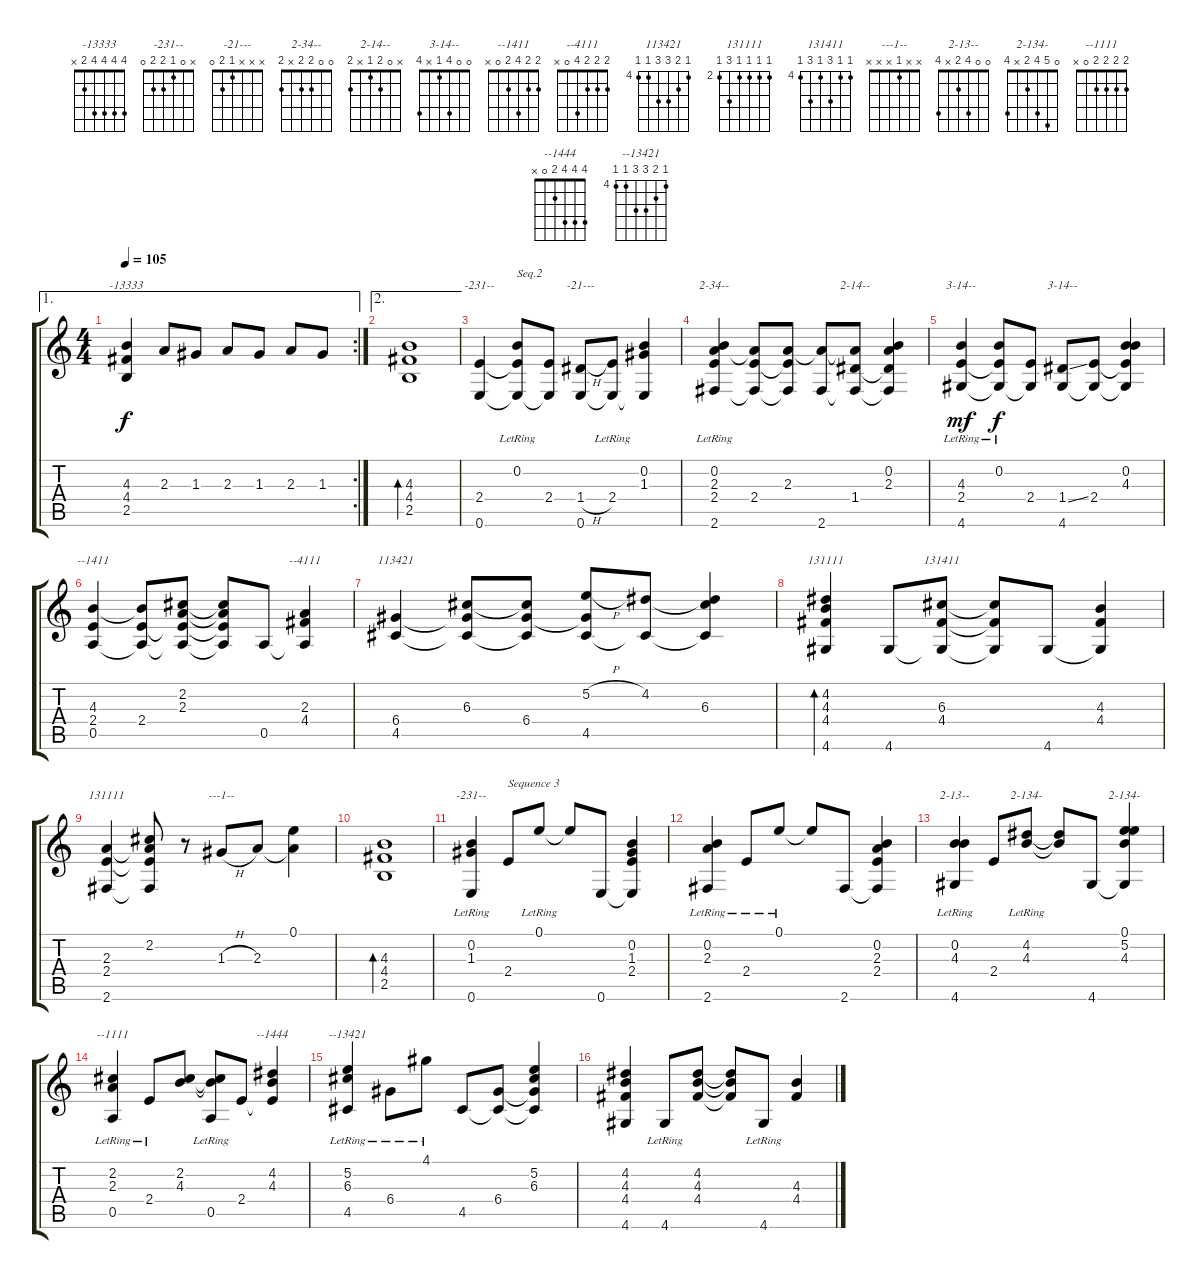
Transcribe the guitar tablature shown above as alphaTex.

\track "" {instrument acousticguitarnylon}
\staff {score tabs}
\tuning (E4 B3 G3 D3 A2 E2) {hide}
\chord ("-13333" 4 4 4 4 2 x)
\chord ("-231--" 0 0 1 2 2 0)
\chord ("-21---" x x x 1 2 0)
\chord ("2-34--" 0 0 2 2 x 2)
\chord ("2-14--" x 0 2 1 x 2)
\chord ("3-14--" 0 0 4 2 x 4)
\chord ("3-14--" 0 0 4 1 x 4)
\chord ("--1411" 2 2 4 2 0 x)
\chord ("--4111" 2 2 2 4 0 x)
\chord ("113421" 4 5 6 6 4 4) {firstfret 4}
\chord ("131111" 4 4 4 4 6 4) {firstfret 4}
\chord ("131411" 4 4 6 4 6 4) {firstfret 4}
\chord ("131111" 2 2 2 2 4 2) {firstfret 2}
\chord ("---1--" x x 1 x x x)
\chord ("-231--" x 0 1 2 2 0)
\chord ("2-13--" 0 0 4 2 x 4)
\chord ("2-134-" 0 4 4 2 x 4)
\chord ("2-134-" 0 5 4 2 x 4)
\chord ("--1111" 2 2 2 2 0 x)
\chord ("--1444" 4 4 4 2 0 x)
\chord ("--13421" 4 5 6 6 4 4) {firstfret 4}
\ae 1
\rc 2
\ts (4 4)
\tempo 105
\clef g2
\ks c
(4.3 4.4 2.5).4{ch "-13333" dy f} 2.3.8 1.3.8 2.3.8 1.3.8 2.3.8 1.3.8 |
\ae 2
(4.3 4.4 2.5).1{bd 240} |
(2.4 0.6).4{ch "-231--"} (0.2{lr} 2.4{t} 0.6{t}).8{txt "Seq.2"} (2.4 0.6{t}).8 (1.4{h} 0.6).8{ch "-21---"} (2.4{lr} 0.6{t}).8 (0.2 1.3 0.6{t}).4 |
(0.2{lr} 2.3 2.4 2.6).4{ch "2-34--"} (2.3{t} 2.4 2.6{t}).8 (2.3 2.4{t} 2.6{t}).8 (2.3{t} 2.6).8 (2.3{t} 1.4 2.6{t}).8{ch "2-14--"} (0.2 2.3 1.4{t} 2.6{t}).4 |
(4.3{lr} 2.4 4.6).4{ch "3-14--" dy mf} (0.2{lr} 2.4{t} 4.6{t}).8{dy f} (2.4 4.6{t}).8 (1.4{ss} 4.6).8{ch "3-14--"} (2.4 4.6{t}).8 (0.2 4.3 2.4{t} 4.6{t}).4 |
(4.3 2.4 0.5).4{ch "--1411"} (4.3{t} 2.4 0.5{t}).8 (2.2 2.3 2.4{t} 0.5{t}).8 (2.2{t} 2.3{t} 2.4{t} 0.5{t}).8 0.5.8 (2.3 4.4 0.5{t}).4{ch "--4111"} |
(6.4 4.5).4{ch "113421"} (6.3 6.4{t} 4.5{t}).8 (6.3{t} 6.4 4.5{t}).8 (5.2{h} 6.4{t} 4.5).8 (4.2 4.5{t}).8 (4.2{t} 6.3 4.5{t}).4 |
(4.2 4.3 4.4 4.6).4{bd 120 ch "131111"} 4.6.8 (6.3 4.4 4.6{t}).8{ch "131411"} (6.3{t} 4.4{t} 4.6{t}).8 4.6.8 (4.3 4.4 4.6{t}).4 |
(2.3 2.4 2.6).4{ch "131111"} (2.2 2.3{t} 2.4{t} 2.6{t}).8 r.8 1.3{h}.8{ch "---1--"} 2.3.8 (0.1 2.3{t}).4 |
(4.3 4.4 2.5).1{bd 240} |
(0.2{lr} 1.3{lr} 0.6{lr}).4{ch "-231--"} 2.4.8{txt "Sequence 3"} 0.1{lr}.8 0.1{t}.8 0.6.8 (0.2 1.3 2.4 0.6{t}).4 |
(0.2{lr} 2.3{lr} 2.6{lr}).4 2.4{lr}.8 0.1{lr}.8 0.1{t}.8 2.6.8 (0.2 2.3 2.4 2.6{t}).4 |
(0.2{lr} 4.3{lr} 4.6{lr}).4{ch "2-13--"} 2.4.8 (4.2{lr} 4.3{lr}).8{ch "2-134-"} (4.2{t} 4.3{t}).8 4.6.8 (0.1 5.2 4.3 4.6{t}).4{ch "2-134-"} |
(2.2{lr} 2.3{lr} 0.5{lr}).4{ch "--1111"} 2.4{lr}.8 (2.2 4.3).8 (2.2{t} 4.3{t} 0.5{lr}).8 2.4.8 (4.2 4.3 2.4{t}).4{ch "--1444"} |
(5.2{lr} 6.3{lr} 4.5{lr}).4{ch "--13421"} 6.4{lr}.8 4.1{lr}.8 4.5.8 (6.4 4.5{t}).8 (5.2 6.3 6.4{t} 4.5{t}).4 |
(4.2 4.3 4.4 4.6).4 4.6{lr}.8 (4.2 4.3 4.4).8 (4.2{t} 4.3{t} 4.4{t}).8 4.6{lr}.8 (4.3 4.4).4
